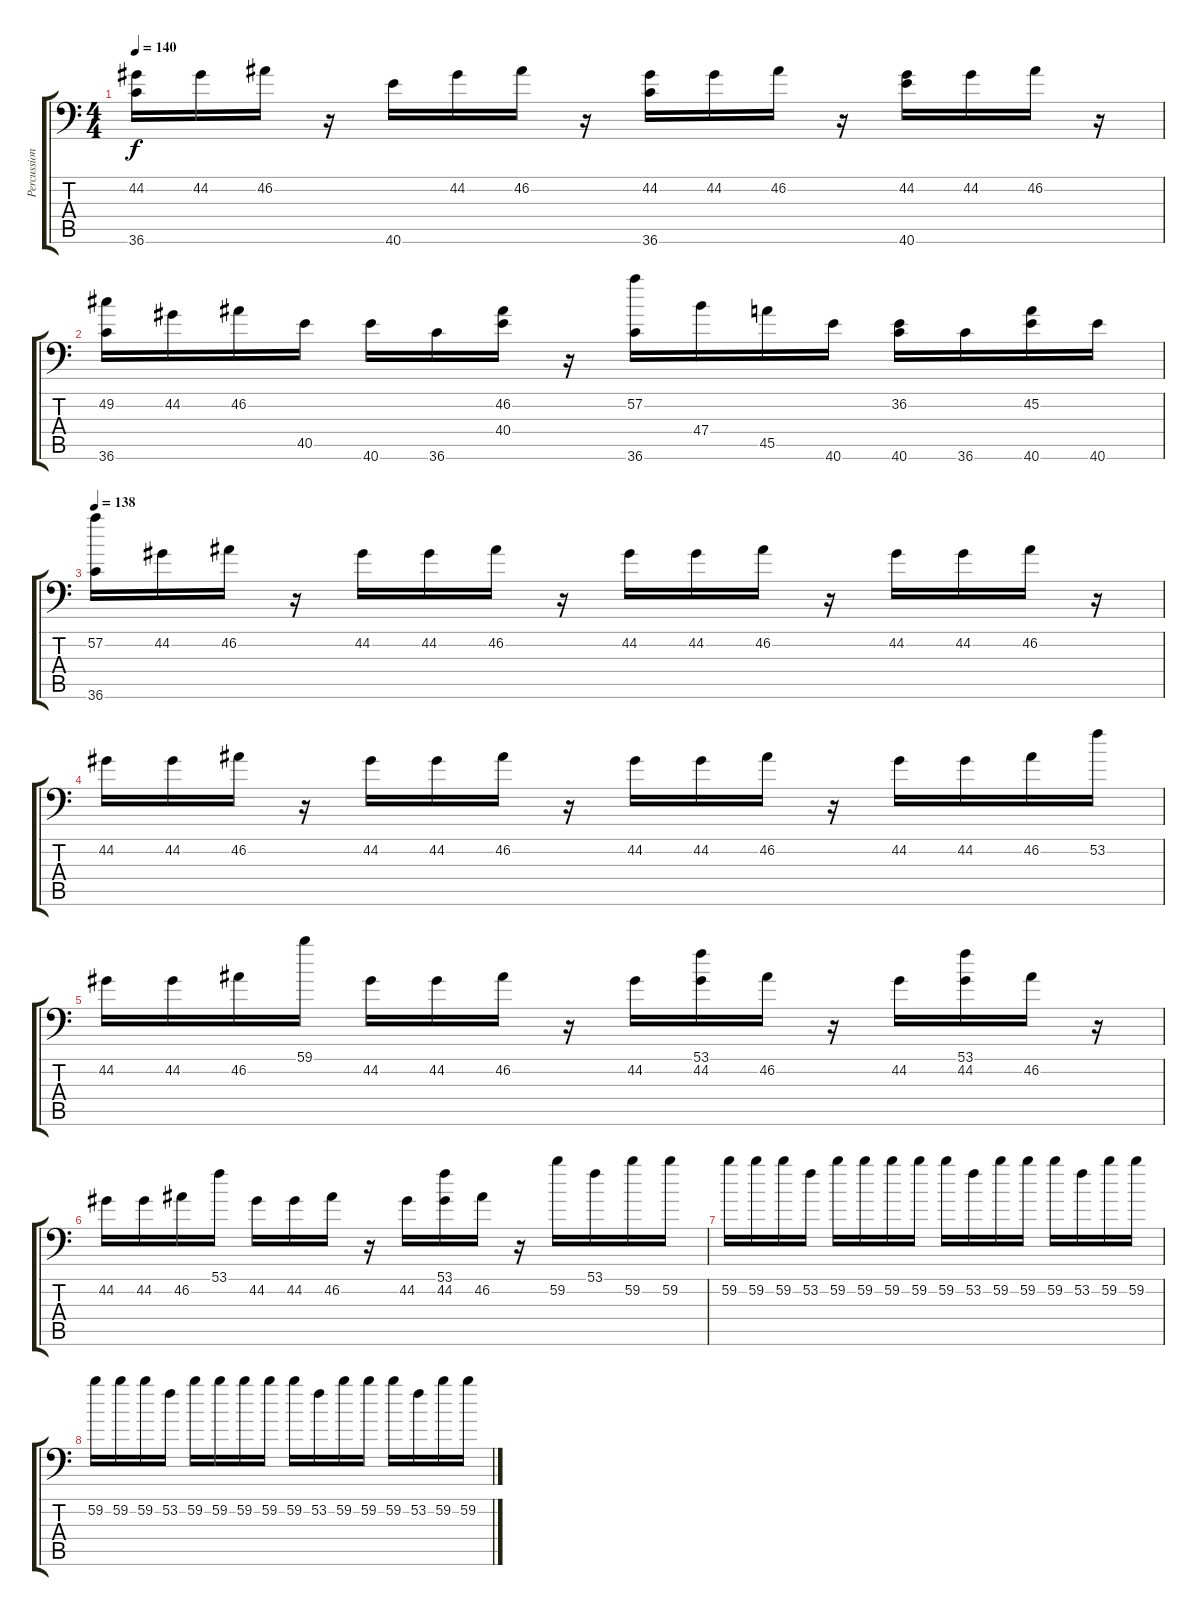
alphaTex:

\track ("Percussion" "Percussion") {instrument acousticgrandpiano}
\staff {score tabs}
\tuning (C-1 C-1 C-1 C-1 C-1 C-1) {hide}
\ts (4 4)
\tempo 140
\clef f4
\ks c
(44.2 36.6).16{dy f} 44.2.16 46.2.16 r.16 40.6.16 44.2.16 46.2.16 r.16 (44.2 36.6).16 44.2.16 46.2.16 r.16 (44.2 40.6).16 44.2.16 46.2.16 r.16 |
(49.2 36.6).16 44.2.16 46.2.16 40.5.16 40.6.16 36.6.16 (46.2 40.4).16 r.16 (57.2 36.6).16 47.4.16 45.5.16 40.6.16 (36.2 40.6).16 36.6.16 (45.2 40.6).16 40.6.16 |
\tempo 138
(57.2 36.6).16 44.2.16 46.2.16 r.16 44.2.16 44.2.16 46.2.16 r.16 44.2.16 44.2.16 46.2.16 r.16 44.2.16 44.2.16 46.2.16 r.16 |
44.2.16 44.2.16 46.2.16 r.16 44.2.16 44.2.16 46.2.16 r.16 44.2.16 44.2.16 46.2.16 r.16 44.2.16 44.2.16 46.2.16 53.2.16 |
44.2.16 44.2.16 46.2.16 59.1.16 44.2.16 44.2.16 46.2.16 r.16 44.2.16 (53.1 44.2).16 46.2.16 r.16 44.2.16 (53.1 44.2).16 46.2.16 r.16 |
44.2.16 44.2.16 46.2.16 53.1.16 44.2.16 44.2.16 46.2.16 r.16 44.2.16 (53.1 44.2).16 46.2.16 r.16 59.2.16 53.1.16 59.2.16 59.2.16 |
59.2.16 59.2.16 59.2.16 53.2.16 59.2.16 59.2.16 59.2.16 59.2.16 59.2.16 53.2.16 59.2.16 59.2.16 59.2.16 53.2.16 59.2.16 59.2.16 |
59.2.16 59.2.16 59.2.16 53.2.16 59.2.16 59.2.16 59.2.16 59.2.16 59.2.16 53.2.16 59.2.16 59.2.16 59.2.16 53.2.16 59.2.16 59.2.16
